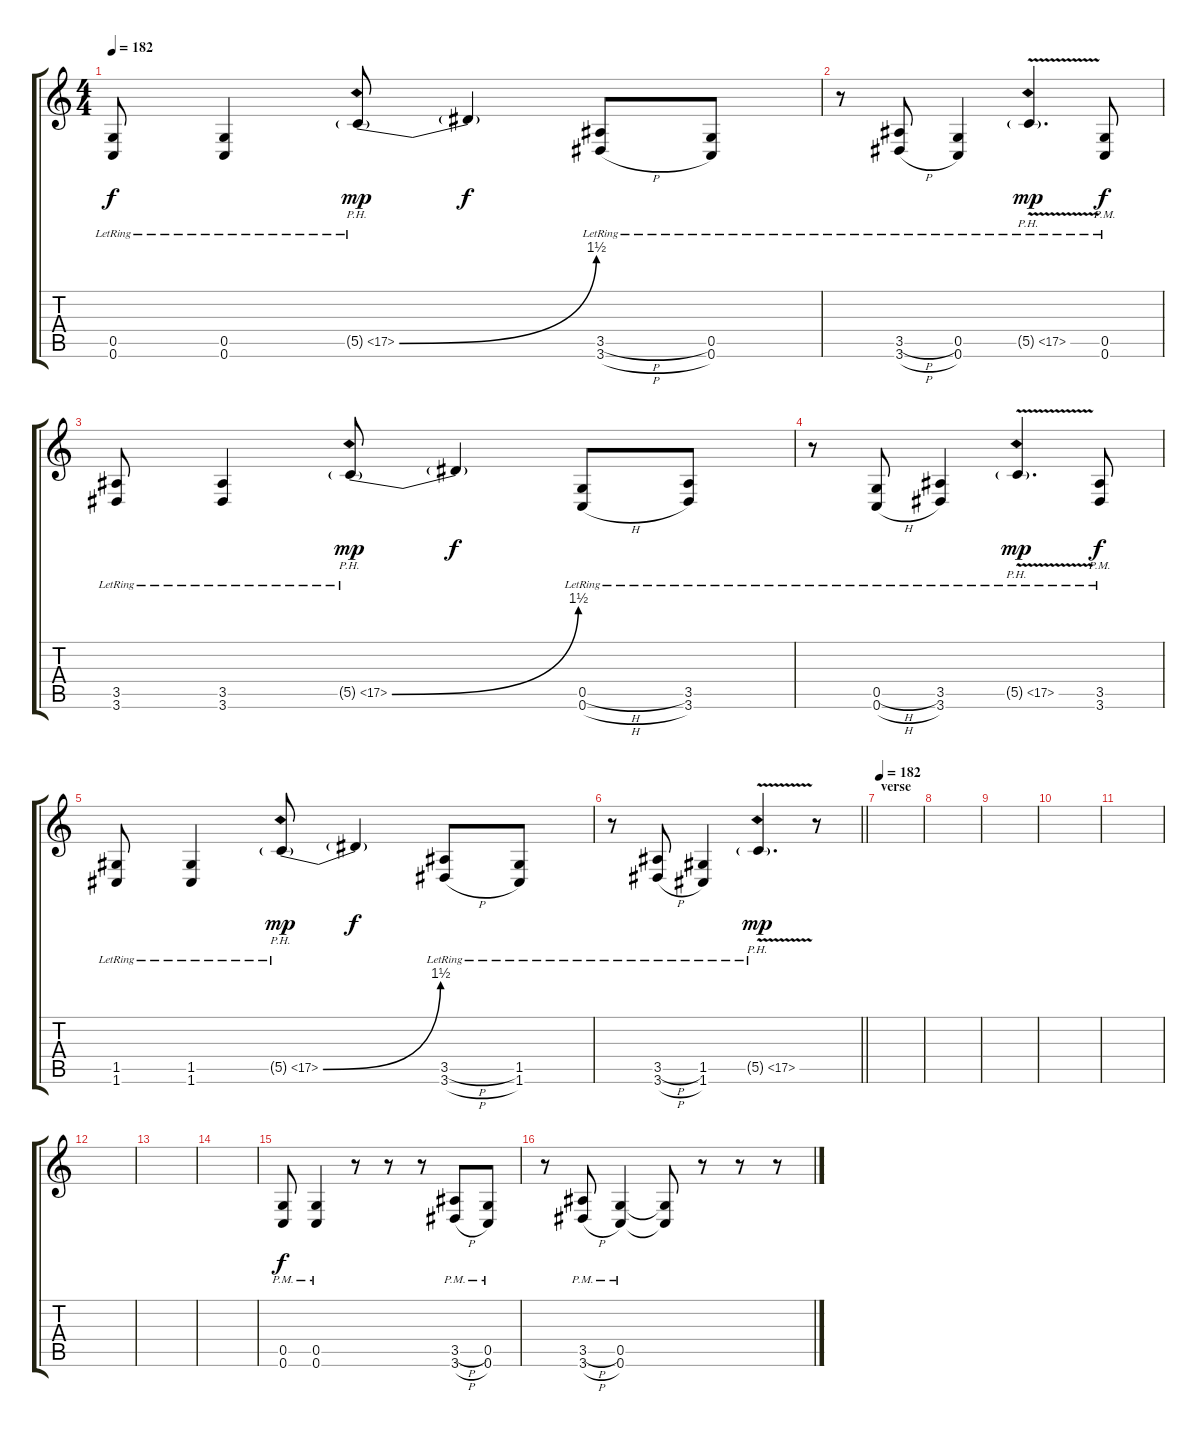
\track "" {instrument distortionguitar}
\staff {score tabs}
\tuning (D4 A3 F3 C3 G2 C2) {hide}
\ts (4 4)
\tempo 182
\clef g2
\ks c
(0.5{lr} 0.6{lr}).8{dy f} (0.5{lr} 0.6{lr}).4 5.5{be (bend 0 0 60 6) ph 12 g lr}.8{dy mp} 5.5{t}.4{dy f} (3.5{h lr} 3.6{h lr}).8 (0.5{lr} 0.6{lr}).8 |
r.8 (3.5{h lr} 3.6{h lr}).8 (0.5{lr} 0.6{lr}).4 5.5{ph 12 v g lr}.4{d dy mp} (0.5{pm lr} 0.6{pm lr}).8{dy f} |
(3.5{lr} 3.6{lr}).8 (3.5{lr} 3.6{lr}).4 5.5{be (bend 0 0 60 6) ph 12 g lr}.8{dy mp} 5.5{t}.4{dy f} (0.5{h lr} 0.6{h lr}).8 (3.5{lr} 3.6{lr}).8 |
r.8 (0.5{h lr} 0.6{h lr}).8 (3.5{lr} 3.6{lr}).4 5.5{ph 12 v g lr}.4{d dy mp} (3.5{pm lr} 3.6{pm lr}).8{dy f} |
(1.5{lr} 1.6{lr}).8 (1.5{lr} 1.6{lr}).4 5.5{be (bend 0 0 60 6) ph 12 g lr}.8{dy mp} 5.5{t}.4{dy f} (3.5{h lr} 3.6{h lr}).8 (1.5{lr} 1.6{lr}).8 |
\barLineRight lightlight
r.8 (3.5{h lr} 3.6{h lr}).8 (1.5{lr} 1.6{lr}).4 5.5{ph 12 v g lr}.4{d dy mp} r.8 |
\section ("" "verse")
\tempo 182
|
|
|
|
|
|
|
|
(0.5{pm} 0.6{pm}).8{dy f} (0.5{pm} 0.6{pm}).4 r.8 r.8 r.8 (3.5{h pm} 3.6{h pm}).8 (0.5{pm} 0.6{pm}).8 |
r.8 (3.5{h pm} 3.6{h pm}).8 (0.5{pm} 0.6{pm}).4 (0.5{t} 0.6{t}).8 r.8 r.8 r.8
